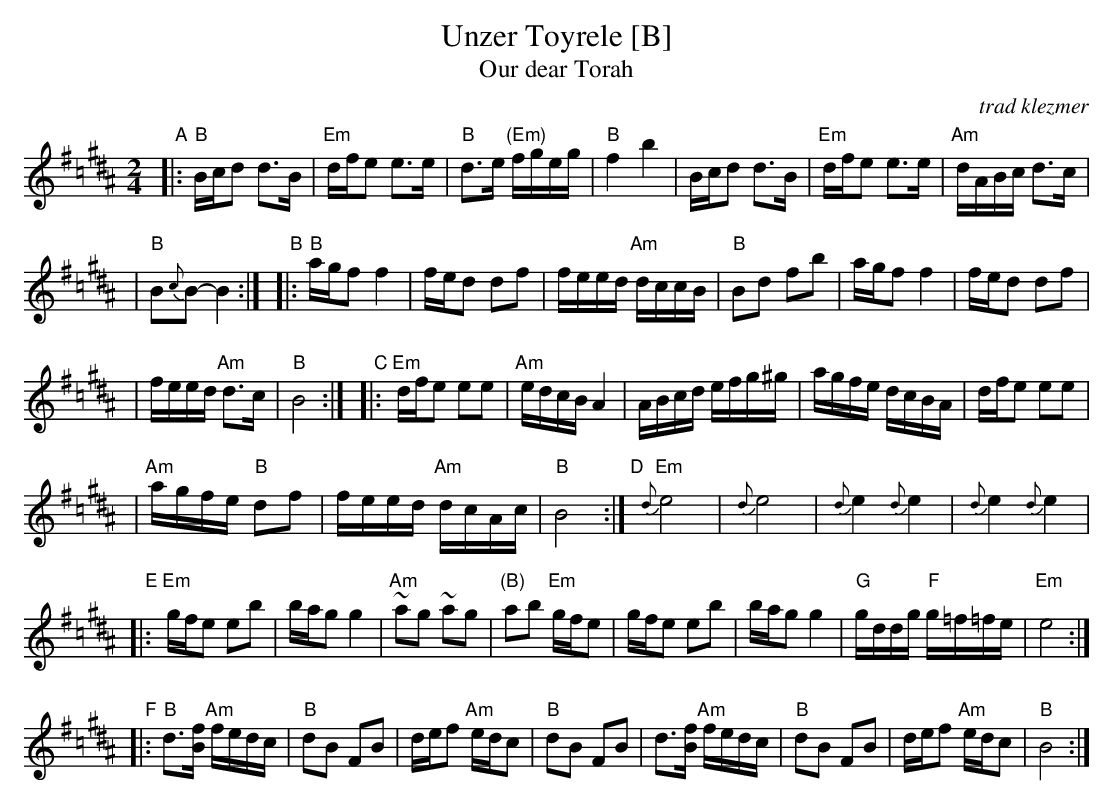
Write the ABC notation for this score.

X:1
T: Unzer Toyrele [B]
T: Our dear Torah
O:trad klezmer
M:2/4
L:1/8
K:B=c^f^d
V:1
"A"\
|: "B"B/c/d d3/B/ | "Em"d/f/e e3/e/ \
| "B"d3/e/ "(Em)"f/g/e/g/ | "B"f2 b2 \
| B/c/d d3/B/ | "Em"d/f/e e3/e/ \
| "Am"d/A/B/c/ d3/c/ |
| "B"B{c}B-B2 :|\
"B"\
|: "B"a/g/f f2 |f/e/d df \
| f/e/e/d/ "Am"d/c/c/B/ | "B"Bd fb \
| a/g/f f2 |f/e/d df |
| f/e/e/d/ "Am"d3/c/ | "B"B4 :|\
"C"\
|: "Em"d/f/e ee | "Am"e/d/c/B/ A2 \
| A/B/c/d/ e/f/g/^g/ | a/g/f/e/ d/c/B/A/ \
| d/f/e ee |
| "Am"a/g/f/e/ "B"df \
| f/e/e/d/ "Am"d/c/A/c/ | "B"B4 :|\
"D"[|]\
  "Em"{d}e4 | {d}e4 \
| {d}e2 {d}e2 | {d}e2 {d}e2 |
"E"\
|:"Em"g/f/e eb |b/a/g g2 \
| "Am"~ag ~ag | "(B)"ab "Em"g/f/e \
| g/f/e eb |b/a/g g2 \
| "G"g/d/d/g/ "F"g/=f/=f/e/ | "Em"e4 :|
"F"\
|:"B"d3/[f/B/] "Am"f/e/d/c/| "B"dB FB \
| d/e/f "Am"e/d/c | "B"dB FB \
| d3/[f/B/] "Am"f/e/d/c/| "B"dB FB \
| d/e/f "Am"e/d/c | "B"B4 :|
